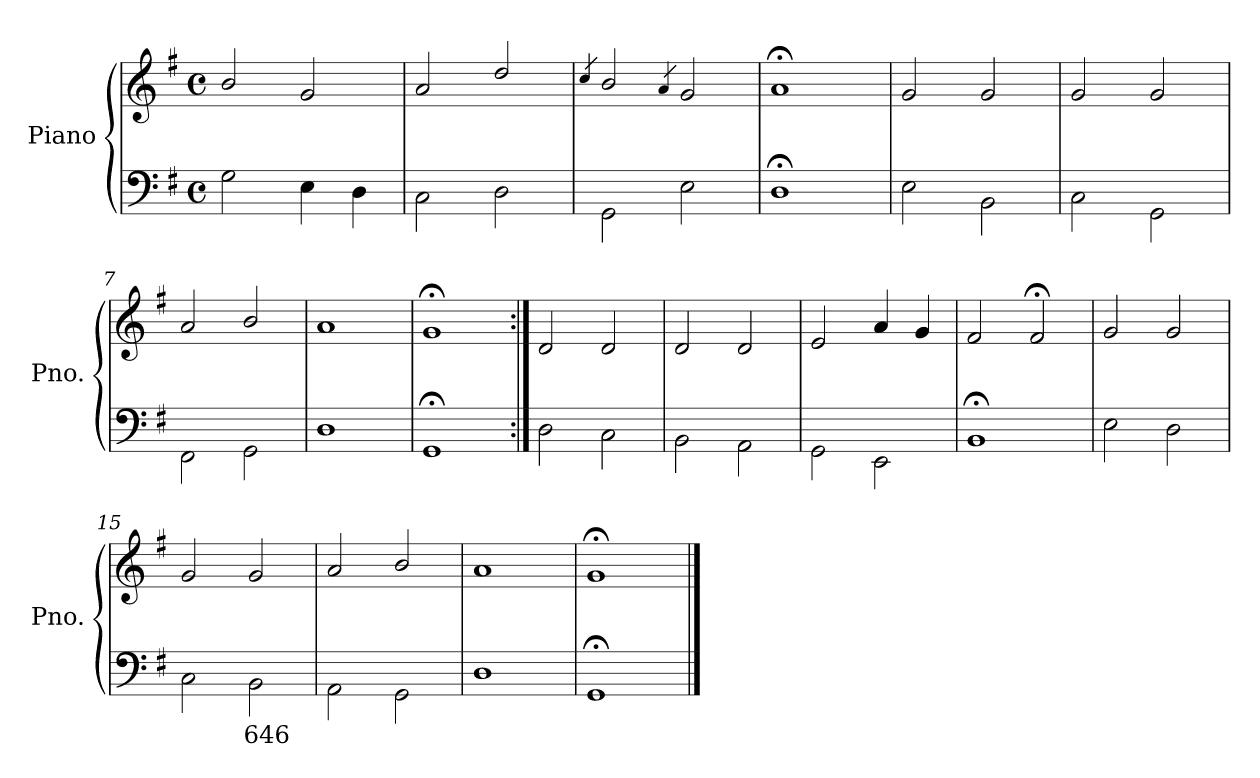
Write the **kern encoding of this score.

**kern	**text	**kern
*part1	*part1	*part1
*staff2	*staff2	*staff1
*I"Piano	*	*
*I'Pno.	*	*
*clefF4	*	*clefG2
*k[f#]	*	*k[f#]
*G:	*	*G:
*M4/4	*	*M4/4
*met(c)	*	*met(c)
=1	=1	=1
2G\	.	2b/
4E\	.	2g/
4D\	.	.
=2	=2	=2
2C\	.	2a/
2D\	.	2dd/
=3	=3	=3
.	.	4qcc/
2GG\	.	2b/
.	.	4qa/
2E\	.	2g/
=4	=4	=4
1D;	.	1a;<
=5	=5	=5
2E\	.	2g/
2BB\	.	2g/
=6	=6	=6
2C\	.	2g/
2GG\	.	2g/
=7	=7	=7
2FF#\	.	2a/
2GG\	.	2b/
=8	=8	=8
1D	.	1a
=9	=9	=9
1GG;	.	1g;<
!!LO:LB:g=z
=10:|!	=10:|!	=10:|!
2D\	.	2d/
2C\	.	2d/
=11	=11	=11
2BB\	.	2d/
2AA\	.	2d/
=12	=12	=12
2GG\	.	2e/
2EE\	.	4a/
.	.	4g/
=13	=13	=13
1BB;	.	2f#/
.	.	2f#;</
=14	=14	=14
2E\	.	2g/
2D\	.	2g/
=15	=15	=15
2C\	.	2g/
!	!LO:LY:b	!
2BB\	646	2g/
=16	=16	=16
2AA\	.	2a/
2GG\	.	2b/
=17	=17	=17
1D	.	1a
=18	=18	=18
1GG;	.	1g;<
==	==	==
*-	*-	*-
